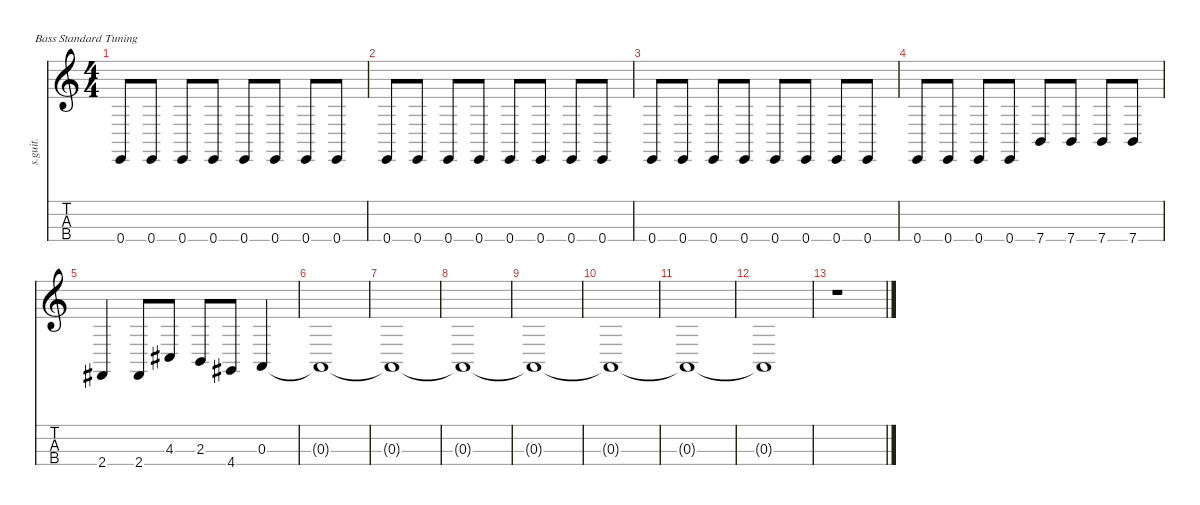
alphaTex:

\defaultSystemsLayout 4
\hideDynamics
\bracketExtendMode nobrackets
\track ("Nate Mendel" "s.guit.") {instrument electricbasspick}
\staff {score tabs}
\tuning (G2 D2 A1 E1)
\ts (4 4)
\tempo (154 hide)
\clef g2
\ks c
0.4.8{lyrics (0 "") lyrics (1 "") lyrics (2 "") lyrics (3 "") lyrics (4 "") dy f} 0.4.8{lyrics (0 "") lyrics (1 "") lyrics (2 "") lyrics (3 "") lyrics (4 "")} 0.4.8{lyrics (0 "") lyrics (1 "") lyrics (2 "") lyrics (3 "") lyrics (4 "")} 0.4.8{lyrics (0 "") lyrics (1 "") lyrics (2 "") lyrics (3 "") lyrics (4 "")} 0.4.8{lyrics (0 "") lyrics (1 "") lyrics (2 "") lyrics (3 "") lyrics (4 "")} 0.4.8{lyrics (0 "") lyrics (1 "") lyrics (2 "") lyrics (3 "") lyrics (4 "")} 0.4.8{lyrics (0 "") lyrics (1 "") lyrics (2 "") lyrics (3 "") lyrics (4 "")} 0.4.8{lyrics (0 "") lyrics (1 "") lyrics (2 "") lyrics (3 "") lyrics (4 "")} |
0.4.8{lyrics (0 "") lyrics (1 "") lyrics (2 "") lyrics (3 "") lyrics (4 "")} 0.4.8{lyrics (0 "") lyrics (1 "") lyrics (2 "") lyrics (3 "") lyrics (4 "")} 0.4.8{lyrics (0 "") lyrics (1 "") lyrics (2 "") lyrics (3 "") lyrics (4 "")} 0.4.8{lyrics (0 "") lyrics (1 "") lyrics (2 "") lyrics (3 "") lyrics (4 "")} 0.4.8{lyrics (0 "") lyrics (1 "") lyrics (2 "") lyrics (3 "") lyrics (4 "")} 0.4.8{lyrics (0 "") lyrics (1 "") lyrics (2 "") lyrics (3 "") lyrics (4 "")} 0.4.8{lyrics (0 "") lyrics (1 "") lyrics (2 "") lyrics (3 "") lyrics (4 "")} 0.4.8{lyrics (0 "") lyrics (1 "") lyrics (2 "") lyrics (3 "") lyrics (4 "")} |
0.4.8{lyrics (0 "") lyrics (1 "") lyrics (2 "") lyrics (3 "") lyrics (4 "")} 0.4.8{lyrics (0 "") lyrics (1 "") lyrics (2 "") lyrics (3 "") lyrics (4 "")} 0.4.8{lyrics (0 "") lyrics (1 "") lyrics (2 "") lyrics (3 "") lyrics (4 "")} 0.4.8{lyrics (0 "") lyrics (1 "") lyrics (2 "") lyrics (3 "") lyrics (4 "")} 0.4.8{lyrics (0 "") lyrics (1 "") lyrics (2 "") lyrics (3 "") lyrics (4 "")} 0.4.8{lyrics (0 "") lyrics (1 "") lyrics (2 "") lyrics (3 "") lyrics (4 "")} 0.4.8{lyrics (0 "") lyrics (1 "") lyrics (2 "") lyrics (3 "") lyrics (4 "")} 0.4.8{lyrics (0 "") lyrics (1 "") lyrics (2 "") lyrics (3 "") lyrics (4 "")} |
0.4.8{lyrics (0 "") lyrics (1 "") lyrics (2 "") lyrics (3 "") lyrics (4 "")} 0.4.8{lyrics (0 "") lyrics (1 "") lyrics (2 "") lyrics (3 "") lyrics (4 "")} 0.4.8{lyrics (0 "") lyrics (1 "") lyrics (2 "") lyrics (3 "") lyrics (4 "")} 0.4.8{lyrics (0 "") lyrics (1 "") lyrics (2 "") lyrics (3 "") lyrics (4 "")} 7.4.8{lyrics (0 "") lyrics (1 "") lyrics (2 "") lyrics (3 "") lyrics (4 "")} 7.4.8{lyrics (0 "") lyrics (1 "") lyrics (2 "") lyrics (3 "") lyrics (4 "")} 7.4.8{lyrics (0 "") lyrics (1 "") lyrics (2 "") lyrics (3 "") lyrics (4 "")} 7.4.8{lyrics (0 "") lyrics (1 "") lyrics (2 "") lyrics (3 "") lyrics (4 "")} |
2.4{acc #}.4{lyrics (0 "") lyrics (1 "") lyrics (2 "") lyrics (3 "") lyrics (4 "")} 2.4{acc #}.8{lyrics (0 "") lyrics (1 "") lyrics (2 "") lyrics (3 "") lyrics (4 "")} 4.3{acc #}.8{lyrics (0 "") lyrics (1 "") lyrics (2 "") lyrics (3 "") lyrics (4 "")} 2.3.8{lyrics (0 "") lyrics (1 "") lyrics (2 "") lyrics (3 "") lyrics (4 "")} 4.4{acc #}.8{lyrics (0 "") lyrics (1 "") lyrics (2 "") lyrics (3 "") lyrics (4 "")} 0.3.4{lyrics (0 "") lyrics (1 "") lyrics (2 "") lyrics (3 "") lyrics (4 "")} |
0.3{t}.1{lyrics (0 "") lyrics (1 "") lyrics (2 "") lyrics (3 "") lyrics (4 "")} |
0.3{t}.1{lyrics (0 "") lyrics (1 "") lyrics (2 "") lyrics (3 "") lyrics (4 "")} |
0.3{t}.1{lyrics (0 "") lyrics (1 "") lyrics (2 "") lyrics (3 "") lyrics (4 "")} |
0.3{t}.1{lyrics (0 "") lyrics (1 "") lyrics (2 "") lyrics (3 "") lyrics (4 "")} |
0.3{t}.1{lyrics (0 "") lyrics (1 "") lyrics (2 "") lyrics (3 "") lyrics (4 "")} |
0.3{t}.1{lyrics (0 "") lyrics (1 "") lyrics (2 "") lyrics (3 "") lyrics (4 "")} |
0.3{t}.1{lyrics (0 "") lyrics (1 "") lyrics (2 "") lyrics (3 "") lyrics (4 "")} |
r.1
